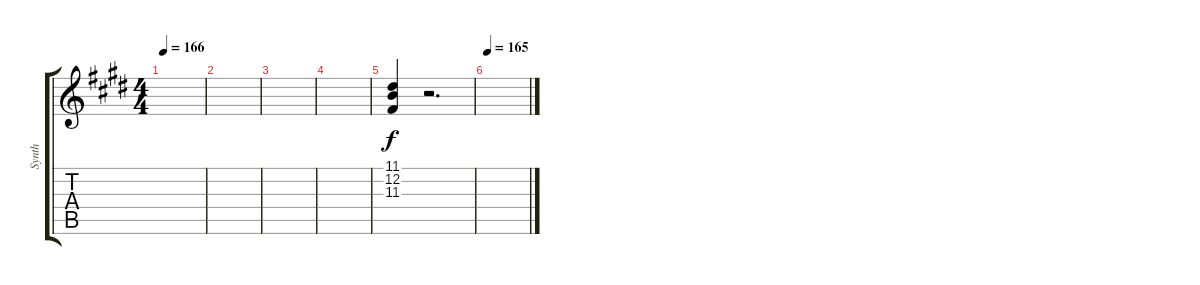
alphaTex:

\track ("Synth" "Synth") {instrument lead1square}
\staff {score tabs}
\tuning (E4 B3 G3 D3 A2 E2) {hide}
\ts (4 4)
\tempo 166
\clef g2
\ks e
|
|
|
|
(11.1 12.2 11.3).4 r.2{d} |
\tempo 165
